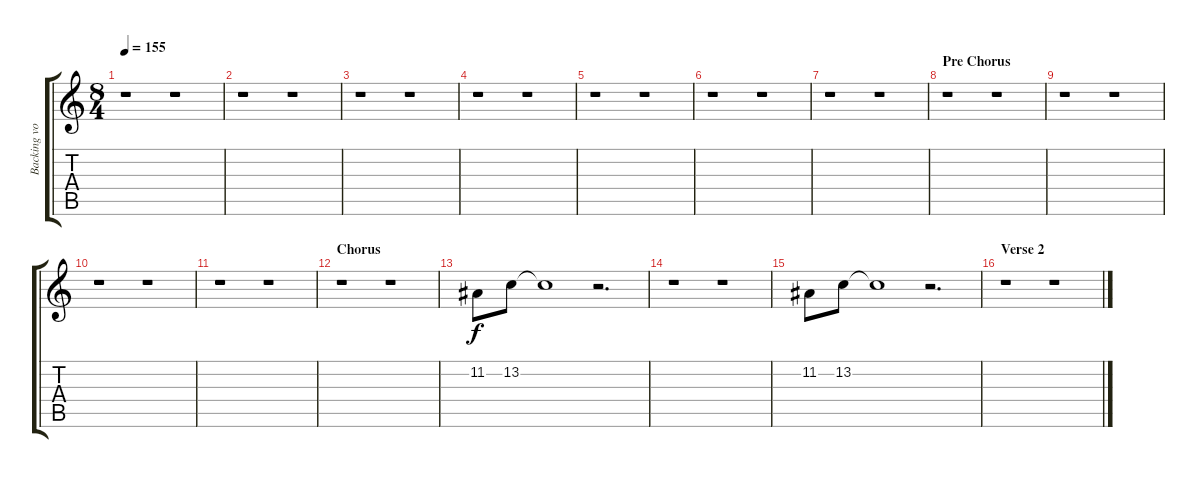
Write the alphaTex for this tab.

\track ("Backing vox" "Backing vo") {instrument violin}
\staff {score tabs}
\tuning (E4 B3 G3 D3 A2 E2) {hide}
\ts (8 4)
\tempo 155
\clef g2
\ks c
r.1{dy f} r.1 |
r.1 r.1 |
r.1 r.1 |
r.1 r.1 |
r.1 r.1 |
r.1 r.1 |
r.1 r.1 |
\section ("" "Pre Chorus")
r.1 r.1 |
r.1 r.1 |
r.1 r.1 |
r.1 r.1 |
\section ("" "Chorus")
r.1 r.1 |
11.2.8 13.2.8 13.2{t}.1 r.2{d} |
r.1 r.1 |
11.2.8 13.2.8 13.2{t}.1 r.2{d} |
\section ("" "Verse 2")
r.1 r.1
